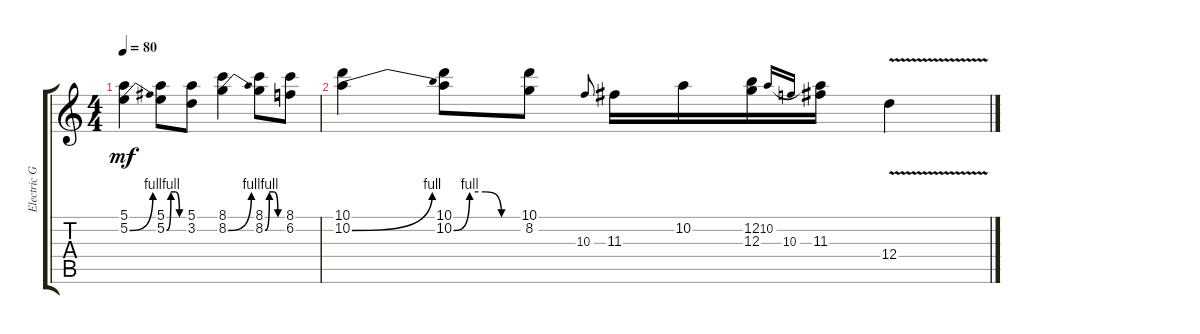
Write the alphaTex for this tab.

\track ("Electric Guitar" "Electric G") {instrument electricguitarclean}
\staff {score tabs}
\tuning (E4 B3 G3 D3 A2 E2) {hide}
\ts (4 4)
\tempo 80
\clef g2
\ks c
(5.1 5.2{be (bend 0 0 60 4)}).4{dy mf instrument electricguitarclean} (5.1 5.2{be (custom 0 0 15 4 30 4 45 0 60 0)}).8 (5.1 3.2).8 (8.1 8.2{be (bend 0 0 60 4)}).4 (8.1 8.2{be (custom 0 0 15 4 30 4 45 0 60 0)}).8 (8.1 6.2).8 |
(10.1 10.2{be (bend 0 0 60 4)}).4 (10.1 10.2{be (custom 0 0 15 4 30 4 45 0 60 0)}).8 (10.1 8.2).8 10.3.8{gr onbeat} 11.3.16 10.2.16 (12.2 12.3).16 10.2.16{gr onbeat} 10.3.16{gr onbeat} (10.2{t} 11.3).16 12.4{v}.4
